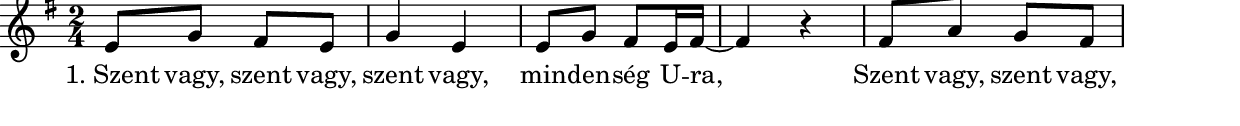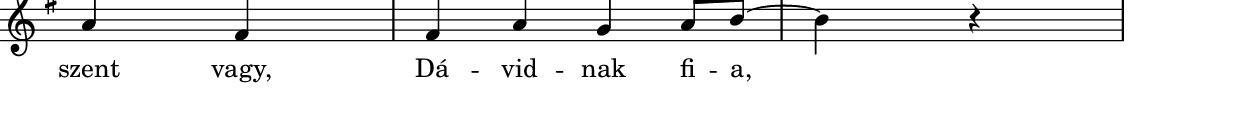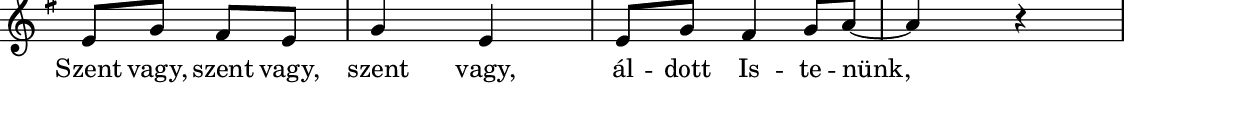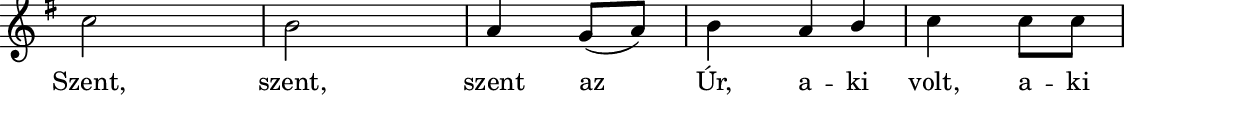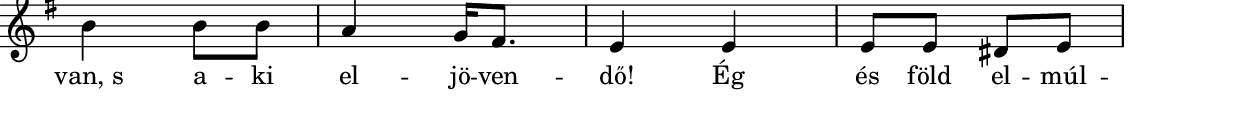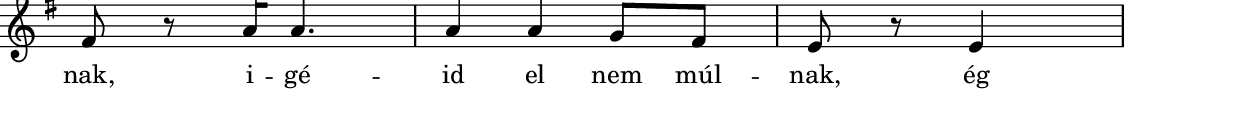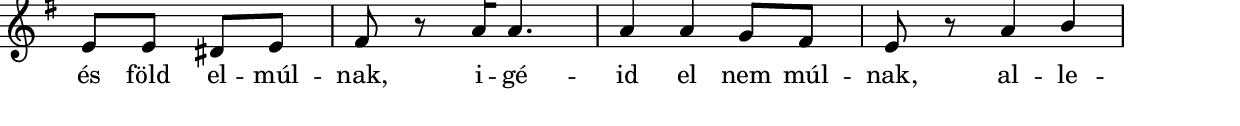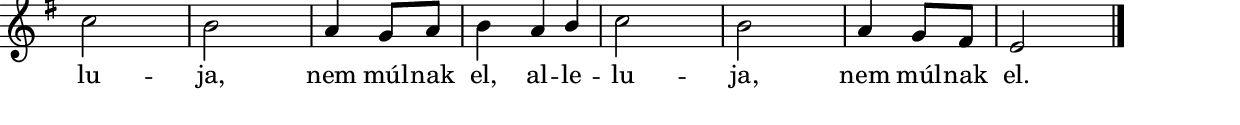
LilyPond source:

% MusicXML to Lilypond converter by Kovi

szovegAAA = \lyricmode {  "1. Szent" "vagy," "szent" "vagy," "szent" "vagy," "min" -- "den" -- "ség" "U" -- "ra," "Szent" "vagy," "szent" "vagy," "szent" "vagy," "Dá" -- "vid" -- "nak" "fi" -- "a," "Szent" "vagy," "szent" "vagy," "szent" "vagy," "ál" -- "dott" "Is" -- "te" -- "nünk," "Szent," "szent," "szent" "az" "Úr," "a" -- "ki" "volt," "a" -- "ki" "van, s" "a" -- "ki" "el" -- "jö" -- "ven" -- "dő!" "Ég" "és" "föld" "el" -- "múl" -- "nak," "i" -- "gé" -- "id" "el" "nem" "múl" -- "nak," "ég" "és" "föld" "el" -- "múl" -- "nak," "i" -- "gé" -- "id" "el" "nem" "múl" -- "nak," "al" -- "le" -- "lu" -- "ja," "nem" "múl" -- "nak" "el," "al" -- "le" -- "lu" -- "ja," "nem" "múl" -- "nak" "el."  }

% Analyzing...
% 1 parts
% 1 Staff
% forceBassClefActive = 
melody = {
% 103 notes in the part
% 1 voices

\new Staff
\new Voice {
% 103 notes
% 36 mesaures

% Measure 1
\clef "treble"
\key g \major
\time 2/4 
e'8 g'8 fis'8 e'8 
% Measure 2
g'4 e'4 
% Measure 3
e'8 g'8 fis'8 e'16 fis'16~ 
% Measure 4
fis'4 r4 
% Measure 5
fis'8 a'8 g'8 fis'8 
% Measure 6
\break
a'4 fis'4 
% Measure 7
fis'8 a'8 g'8 a'16 b'16~ 
% Measure 8
b'4 r4 
% Measure 9
\break
e'8 g'8 fis'8 e'8 
% Measure 10
g'4 e'4 
% Measure 11
e'8 g'8 fis'8 g'16 a'16~ 
% Measure 12
a'4 r4 
% Measure 13
\break
c''2 
% Measure 14
b'2 
% Measure 15
a'4 g'8 (a'8 )
% Measure 16
b'4 a'8 b'8 
% Measure 17
c''4 c''8 c''8 
% Measure 18
b'4 b'8 b'8 
% Measure 19
a'4 g'16 fis'8. 
% Measure 20
e'4 e'4 
% Measure 21
e'8 e'8 dis'8 e'8 
% Measure 22
\break
fis'8 r8 a'16 a'8. 
% Measure 23
a'8 a'8 g'8 fis'8 
% Measure 24
e'8 r8 e'4 
% Measure 25
\break
e'8 e'8 dis'8 e'8 
% Measure 26
fis'8 r8 a'16 a'8. 
% Measure 27
a'8 a'8 g'8 fis'8 
% Measure 28
e'8 r8 a'8 b'8 
% Measure 29
\break
c''2 
% Measure 30
b'2 
% Measure 31
a'4 g'8 a'8 
% Measure 32
b'4 a'8 b'8 
% Measure 33
c''2 
% Measure 34
b'2 
% Measure 35
a'4 g'8 fis'8 
% Measure 36
e'2 \bar "|." 
} % voice
\addlyrics { \szovegAAA }

} % melody


harmonies = \chordmode {
% 26 chords
\germanChords
e4:m s4 s4 s4 s4 s8. b4:7 s4 s16 b4:7 s4 s4 s4 s4 s8. e4:m s4 s16 e4:m s4 s4 s4 s4 s8. a4:m s4 s16 a4:m s4 e4:m s4 b4:7 s4 e4:m s4 a4:m s4 e4:m s4 b4:7 s4 e4:m s4 s4 s4 b4:7 s4 s4 s4 e4:m s4 s4 s4 b4:7 s4 s4 s4 e4:m s4 a4:m s4 e4:m s4 b4:7 s4 e4:m s4 a4:m s4 e4:m s4 b4:7 s4 e4:m
}

\include "../../definitions.ly"
